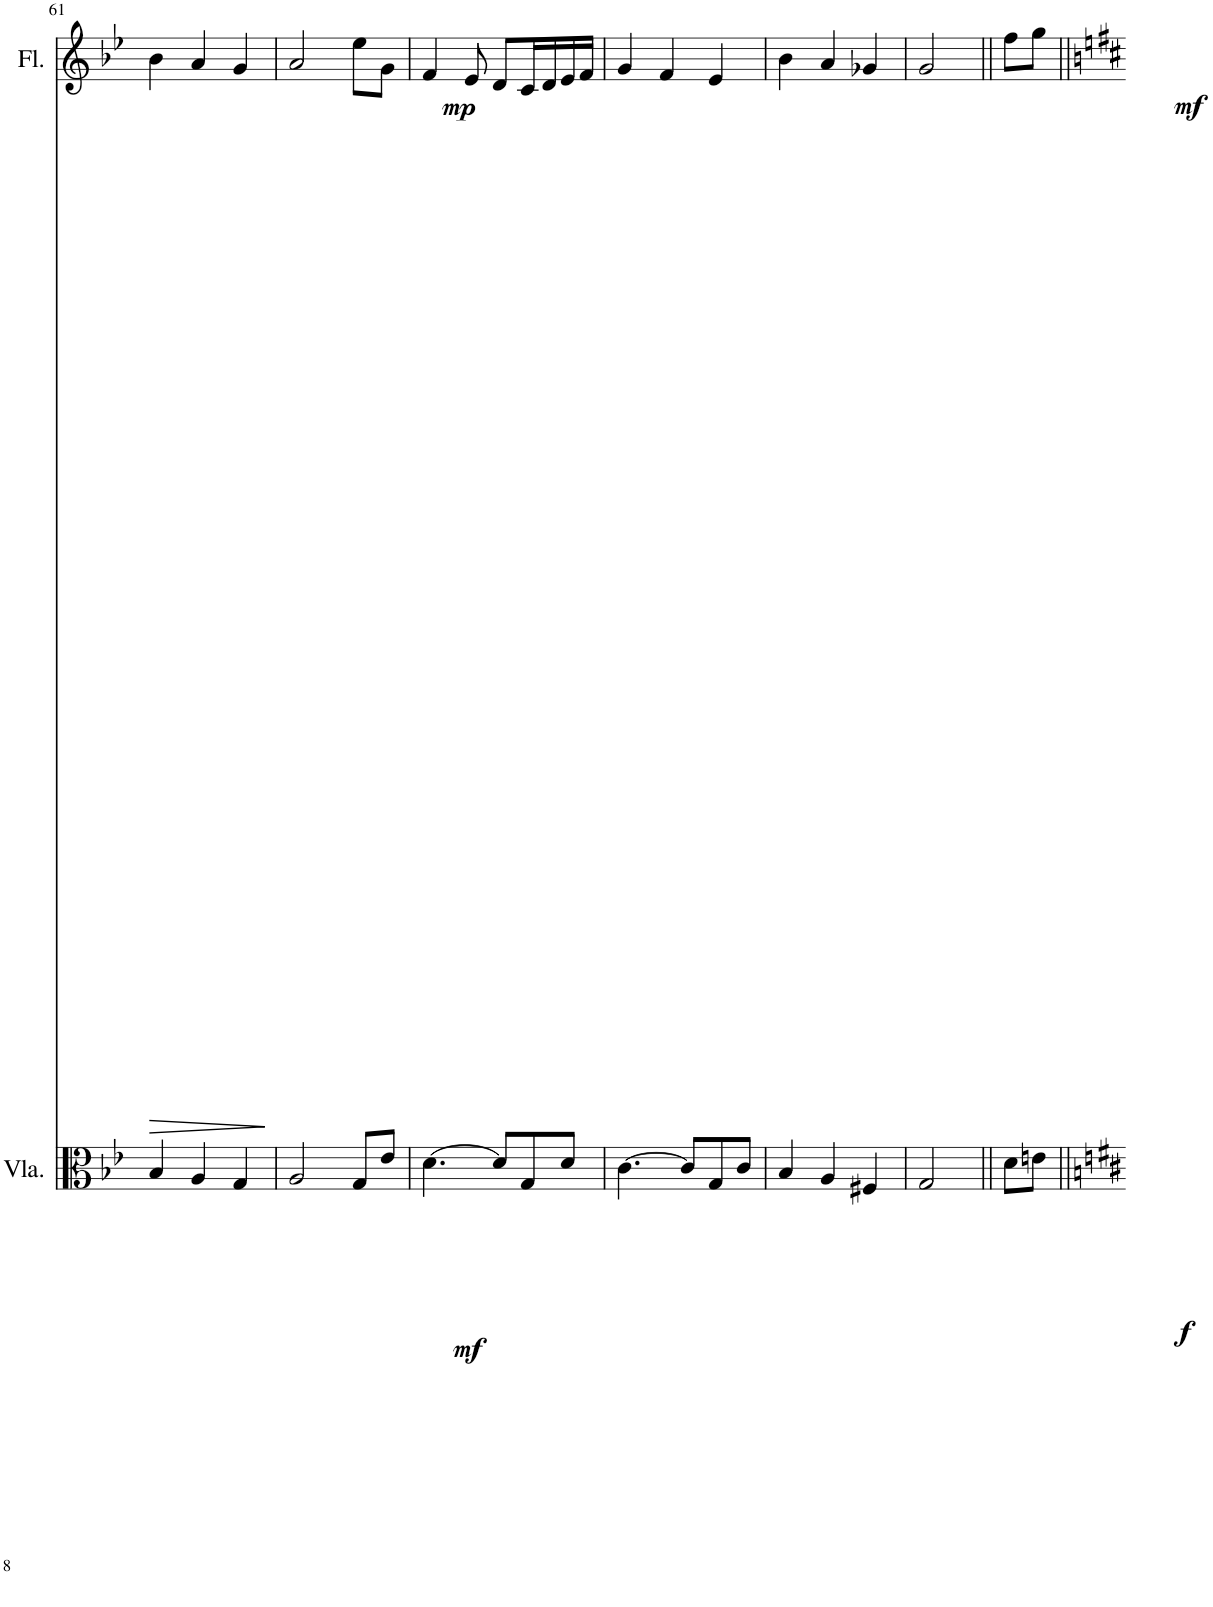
**kern	**dynam	**kern	**dynam
*part2	*part2	*part1	*part1
*staff2	*staff2	*staff1	*staff1
*I"Viola	*	*I"Flute	*
*I'Vla.	*	*I'Fl.	*
!!LO:PB:g=z
*clefC3	*	*clefG2	*
*k[b-e-]	*	*k[b-e-]	*
*M6/8	*	*M6/8	*
=61	=61	=61	=61
!	!LO:HP:b	!	!LO:HP:b
4B-/	>	4b-\	>
4A/	.	4a/	.
4G/	.	4g/	.
.	]	.	]
=62	=62	=62	=62
2A/	.	2a/	.
8G/L	.	8ee-\L	.
!	!LO:DY:b	!	!LO:DY:b
8e-/J	mf	8g\J	mp
=63	=63	=63	=63
[4.d\	.	4f/	.
.	.	8e-/	.
8d/L]	.	8d/L	.
8G/	.	16c/L	.
.	.	16d/	.
8d/J	.	16e-/	.
.	.	16f/JJ	.
=64	=64	=64	=64
[4.c\	.	4g/	.
.	.	4f/	.
8c/L]	.	.	.
8G/	.	4e-/	.
8c/J	.	.	.
=65	=65	=65	=65
4B-/	.	4b-\	.
4A/	.	4a/	.
4F#X/	.	4g-X/	.
=66	=66	=66	=66
2G/	.	2g/	.
8d\L	.	8ff\L	.
!	!LO:DY:b	!	!LO:DY:b
8en\J	f	8gg\J	mf
=||	=||	=||	=||
*-	*-	*-	*-
